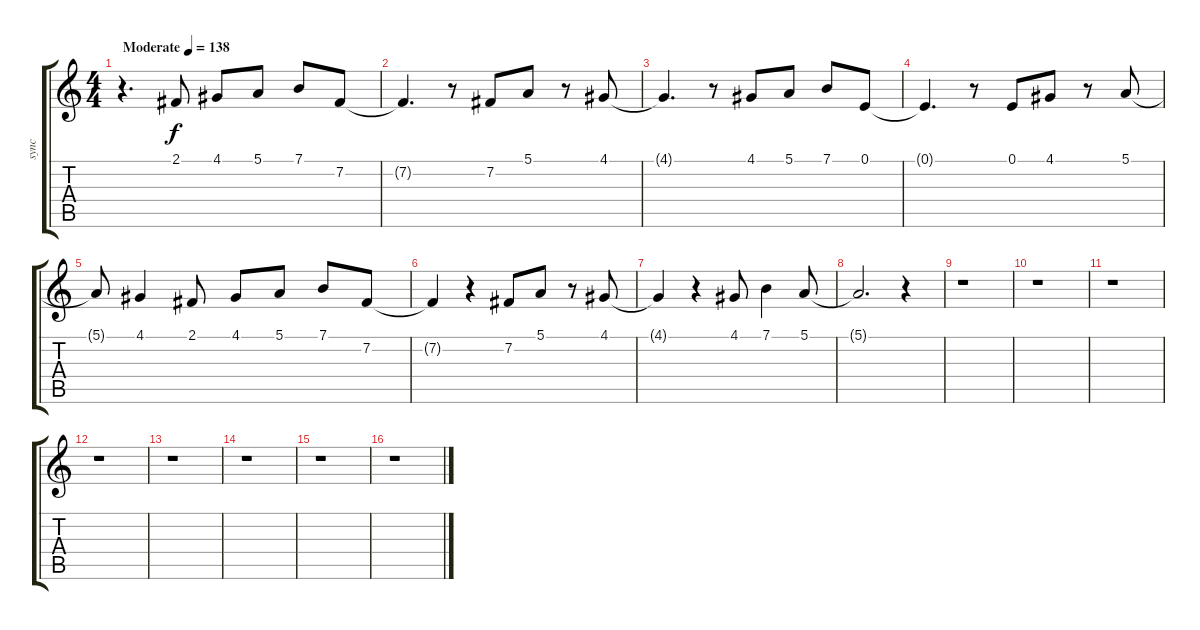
\track ("sync" "sync") {instrument lead2sawtooth}
\staff {score tabs}
\tuning (E4 B3 G3 D3 A2 E2) {hide}
\ts (4 4)
\tempo (138 "Moderate")
\clef g2
\ks c
r.4{d dy f instrument lead2sawtooth} 2.1.8 4.1.8 5.1.8 7.1.8 7.2.8 |
7.2{t}.4{d} r.8 7.2.8 5.1.8 r.8 4.1.8 |
4.1{t}.4{d} r.8 4.1.8 5.1.8 7.1.8 0.1.8 |
0.1{t}.4{d} r.8 0.1.8 4.1.8 r.8 5.1.8 |
5.1{t}.8 4.1.4 2.1.8 4.1.8 5.1.8 7.1.8 7.2.8 |
7.2{t}.4 r.4 7.2.8 5.1.8 r.8 4.1.8 |
4.1{t}.4 r.4 4.1.8 7.1.4 5.1.8 |
5.1{t}.2{d} r.4 |
r.1 |
r.1 |
r.1 |
r.1 |
r.1 |
r.1 |
r.1 |
r.1
